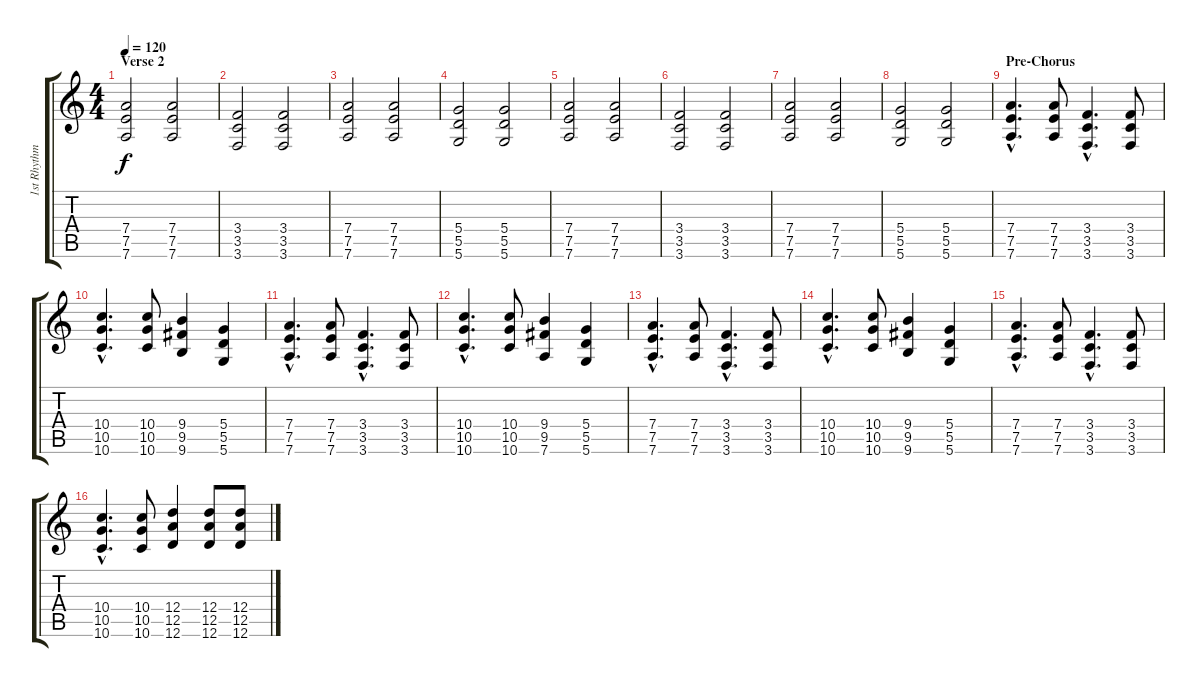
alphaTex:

\track ("1st Rhythm Distortion Guitar" "1st Rhythm") {instrument distortionguitar}
\staff {score tabs}
\tuning (E4 B3 G3 D3 A2 D2) {hide}
\ts (4 4)
\section ("" "Verse 2")
\tempo 120
\clef g2
\ks c
(7.4 7.5 7.6).2{dy f} (7.4 7.5 7.6).2 |
(3.4 3.5 3.6).2 (3.4 3.5 3.6).2 |
(7.4 7.5 7.6).2 (7.4 7.5 7.6).2 |
(5.4 5.5 5.6).2 (5.4 5.5 5.6).2 |
(7.4 7.5 7.6).2 (7.4 7.5 7.6).2 |
(3.4 3.5 3.6).2 (3.4 3.5 3.6).2 |
(7.4 7.5 7.6).2 (7.4 7.5 7.6).2 |
(5.4 5.5 5.6).2 (5.4 5.5 5.6).2 |
\section ("" "Pre-Chorus")
(7.4{hac} 7.5{hac} 7.6{hac}).4{d} (7.4 7.5 7.6).8 (3.4{hac} 3.5{hac} 3.6{hac}).4{d} (3.4 3.5 3.6).8 |
(10.4{hac} 10.5{hac} 10.6{hac}).4{d} (10.4 10.5 10.6).8 (9.4 9.5 9.6).4 (5.4 5.5 5.6).4 |
(7.4{hac} 7.5{hac} 7.6{hac}).4{d} (7.4 7.5 7.6).8 (3.4{hac} 3.5{hac} 3.6{hac}).4{d} (3.4 3.5 3.6).8 |
(10.4{hac} 10.5{hac} 10.6{hac}).4{d} (10.4 10.5 10.6).8 (9.4 9.5 7.6).4 (5.4 5.5 5.6).4 |
(7.4{hac} 7.5{hac} 7.6{hac}).4{d} (7.4 7.5 7.6).8 (3.4{hac} 3.5{hac} 3.6{hac}).4{d} (3.4 3.5 3.6).8 |
(10.4{hac} 10.5{hac} 10.6{hac}).4{d} (10.4 10.5 10.6).8 (9.4 9.5 9.6).4 (5.4 5.5 5.6).4 |
(7.4{hac} 7.5{hac} 7.6{hac}).4{d} (7.4 7.5 7.6).8 (3.4{hac} 3.5{hac} 3.6{hac}).4{d} (3.4 3.5 3.6).8 |
(10.4{hac} 10.5{hac} 10.6{hac}).4{d} (10.4 10.5 10.6).8 (12.4 12.5 12.6).4 (12.4 12.5 12.6).8 (12.4 12.5 12.6).8
